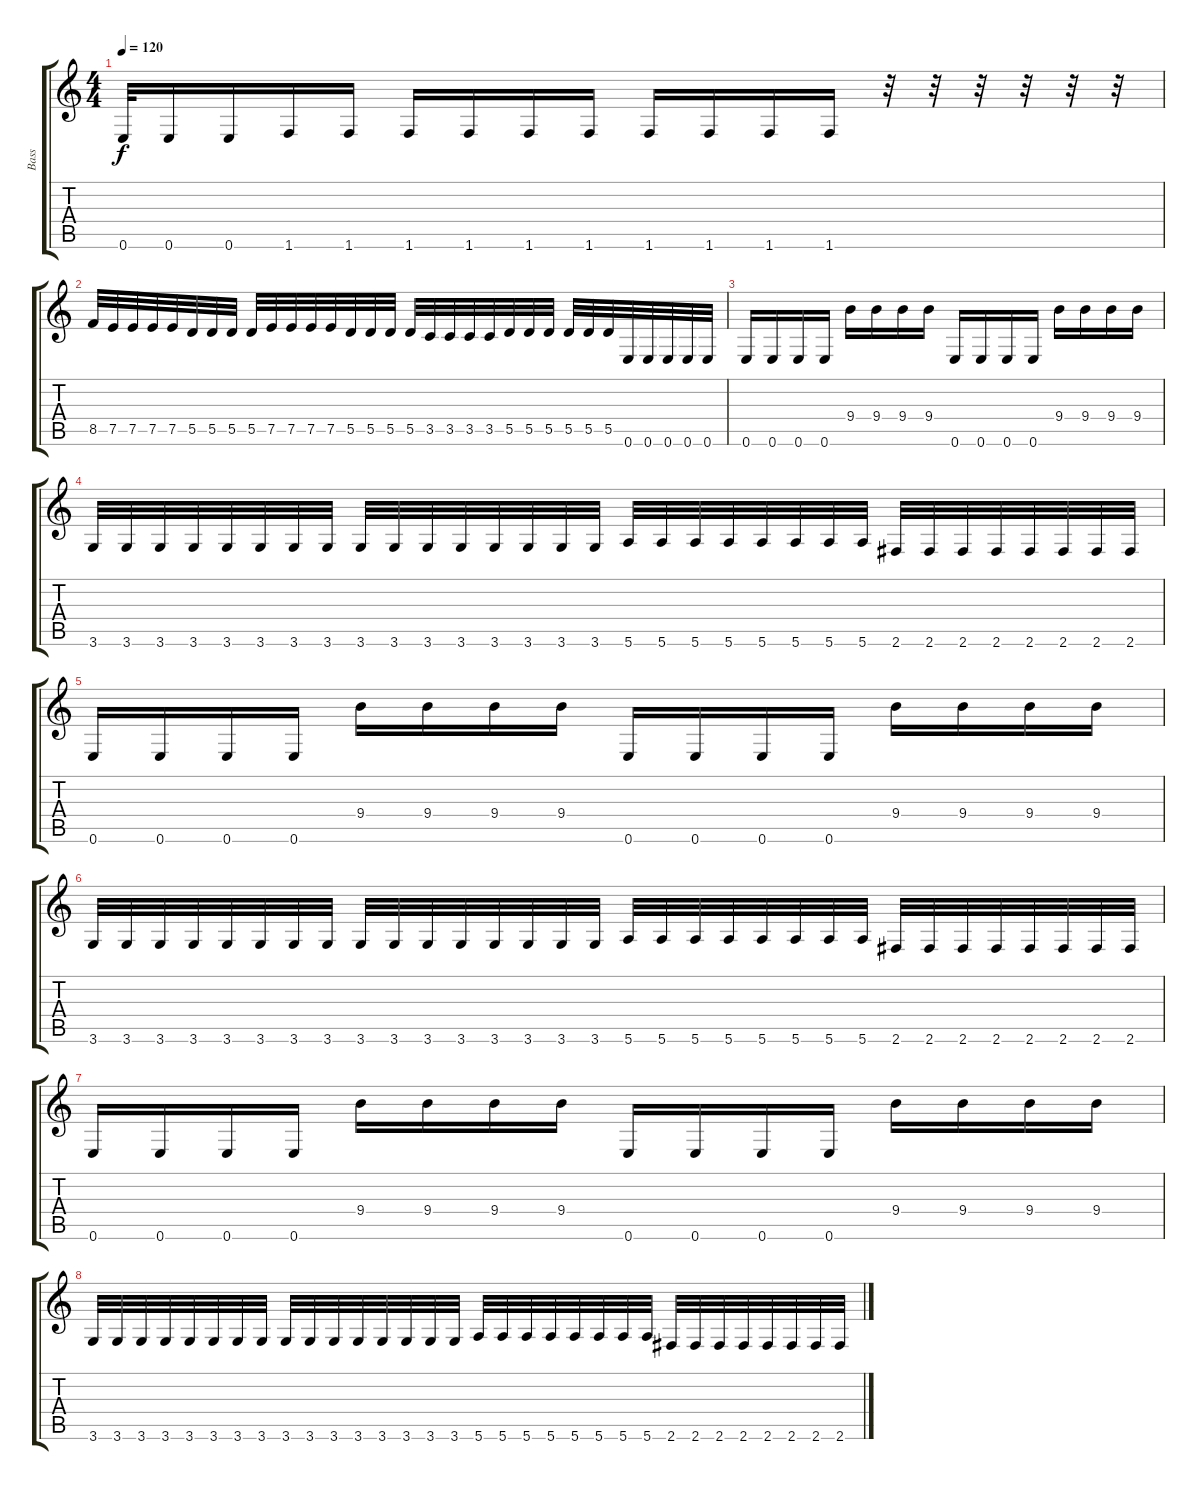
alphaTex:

\track ("Bass" "Bass") {instrument electricbasspick}
\staff {score tabs}
\tuning (E4 B3 G3 D3 A2 E2) {hide}
\ts (4 4)
\tempo 120
\clef g2
\ks c
0.6{t}.32{dy f} 0.6.16 0.6.16 1.6.16 1.6.16 1.6.16 1.6.16 1.6.16 1.6.16 1.6.16 1.6.16 1.6.16 1.6.16 r.32 r.32 r.32 r.32 r.32 r.32 |
8.5.32 7.5.32 7.5.32 7.5.32 7.5.32 5.5.32 5.5.32 5.5.32 5.5.32 7.5.32 7.5.32 7.5.32 7.5.32 5.5.32 5.5.32 5.5.32 5.5.32 3.5.32 3.5.32 3.5.32 3.5.32 5.5.32 5.5.32 5.5.32 5.5.32 5.5.32 5.5.32 0.6.32 0.6.32 0.6.32 0.6.32 0.6.32 |
0.6.16 0.6.16 0.6.16 0.6.16 9.4.16 9.4.16 9.4.16 9.4.16 0.6.16 0.6.16 0.6.16 0.6.16 9.4.16 9.4.16 9.4.16 9.4.16 |
3.6.32 3.6.32 3.6.32 3.6.32 3.6.32 3.6.32 3.6.32 3.6.32 3.6.32 3.6.32 3.6.32 3.6.32 3.6.32 3.6.32 3.6.32 3.6.32 5.6.32 5.6.32 5.6.32 5.6.32 5.6.32 5.6.32 5.6.32 5.6.32 2.6.32 2.6.32 2.6.32 2.6.32 2.6.32 2.6.32 2.6.32 2.6.32 |
0.6.16 0.6.16 0.6.16 0.6.16 9.4.16 9.4.16 9.4.16 9.4.16 0.6.16 0.6.16 0.6.16 0.6.16 9.4.16 9.4.16 9.4.16 9.4.16 |
3.6.32 3.6.32 3.6.32 3.6.32 3.6.32 3.6.32 3.6.32 3.6.32 3.6.32 3.6.32 3.6.32 3.6.32 3.6.32 3.6.32 3.6.32 3.6.32 5.6.32 5.6.32 5.6.32 5.6.32 5.6.32 5.6.32 5.6.32 5.6.32 2.6.32 2.6.32 2.6.32 2.6.32 2.6.32 2.6.32 2.6.32 2.6.32 |
0.6.16 0.6.16 0.6.16 0.6.16 9.4.16 9.4.16 9.4.16 9.4.16 0.6.16 0.6.16 0.6.16 0.6.16 9.4.16 9.4.16 9.4.16 9.4.16 |
3.6.32 3.6.32 3.6.32 3.6.32 3.6.32 3.6.32 3.6.32 3.6.32 3.6.32 3.6.32 3.6.32 3.6.32 3.6.32 3.6.32 3.6.32 3.6.32 5.6.32 5.6.32 5.6.32 5.6.32 5.6.32 5.6.32 5.6.32 5.6.32 2.6.32 2.6.32 2.6.32 2.6.32 2.6.32 2.6.32 2.6.32 2.6.32
